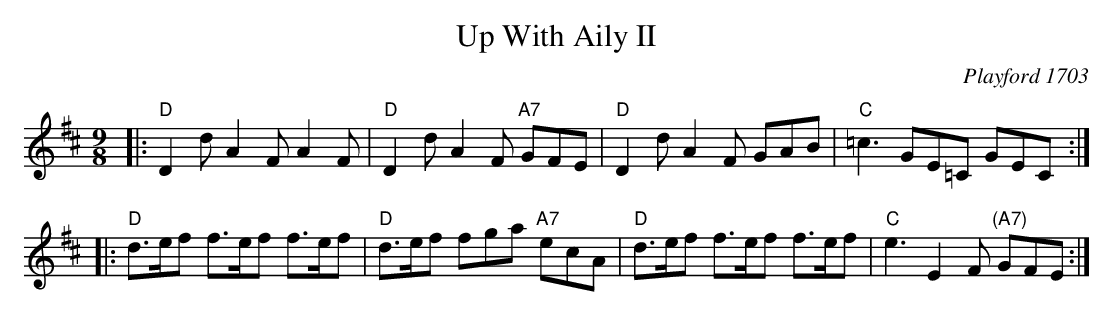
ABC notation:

X:1
T: Up With Aily II
O: Playford 1703
M: 9/8
L: 1/8
K: D
|:\
"D"D2d A2F A2F | "D"D2d A2F "A7"GFE |\
"D"D2d A2F GAB | "C"=c3 GE=C GEC :|
|:\
"D"d>ef f>ef f>ef | "D"d>ef fga "A7"ecA |\
"D"d>ef f>ef f>ef | "C"e3 E2F "(A7)"GFE :|
